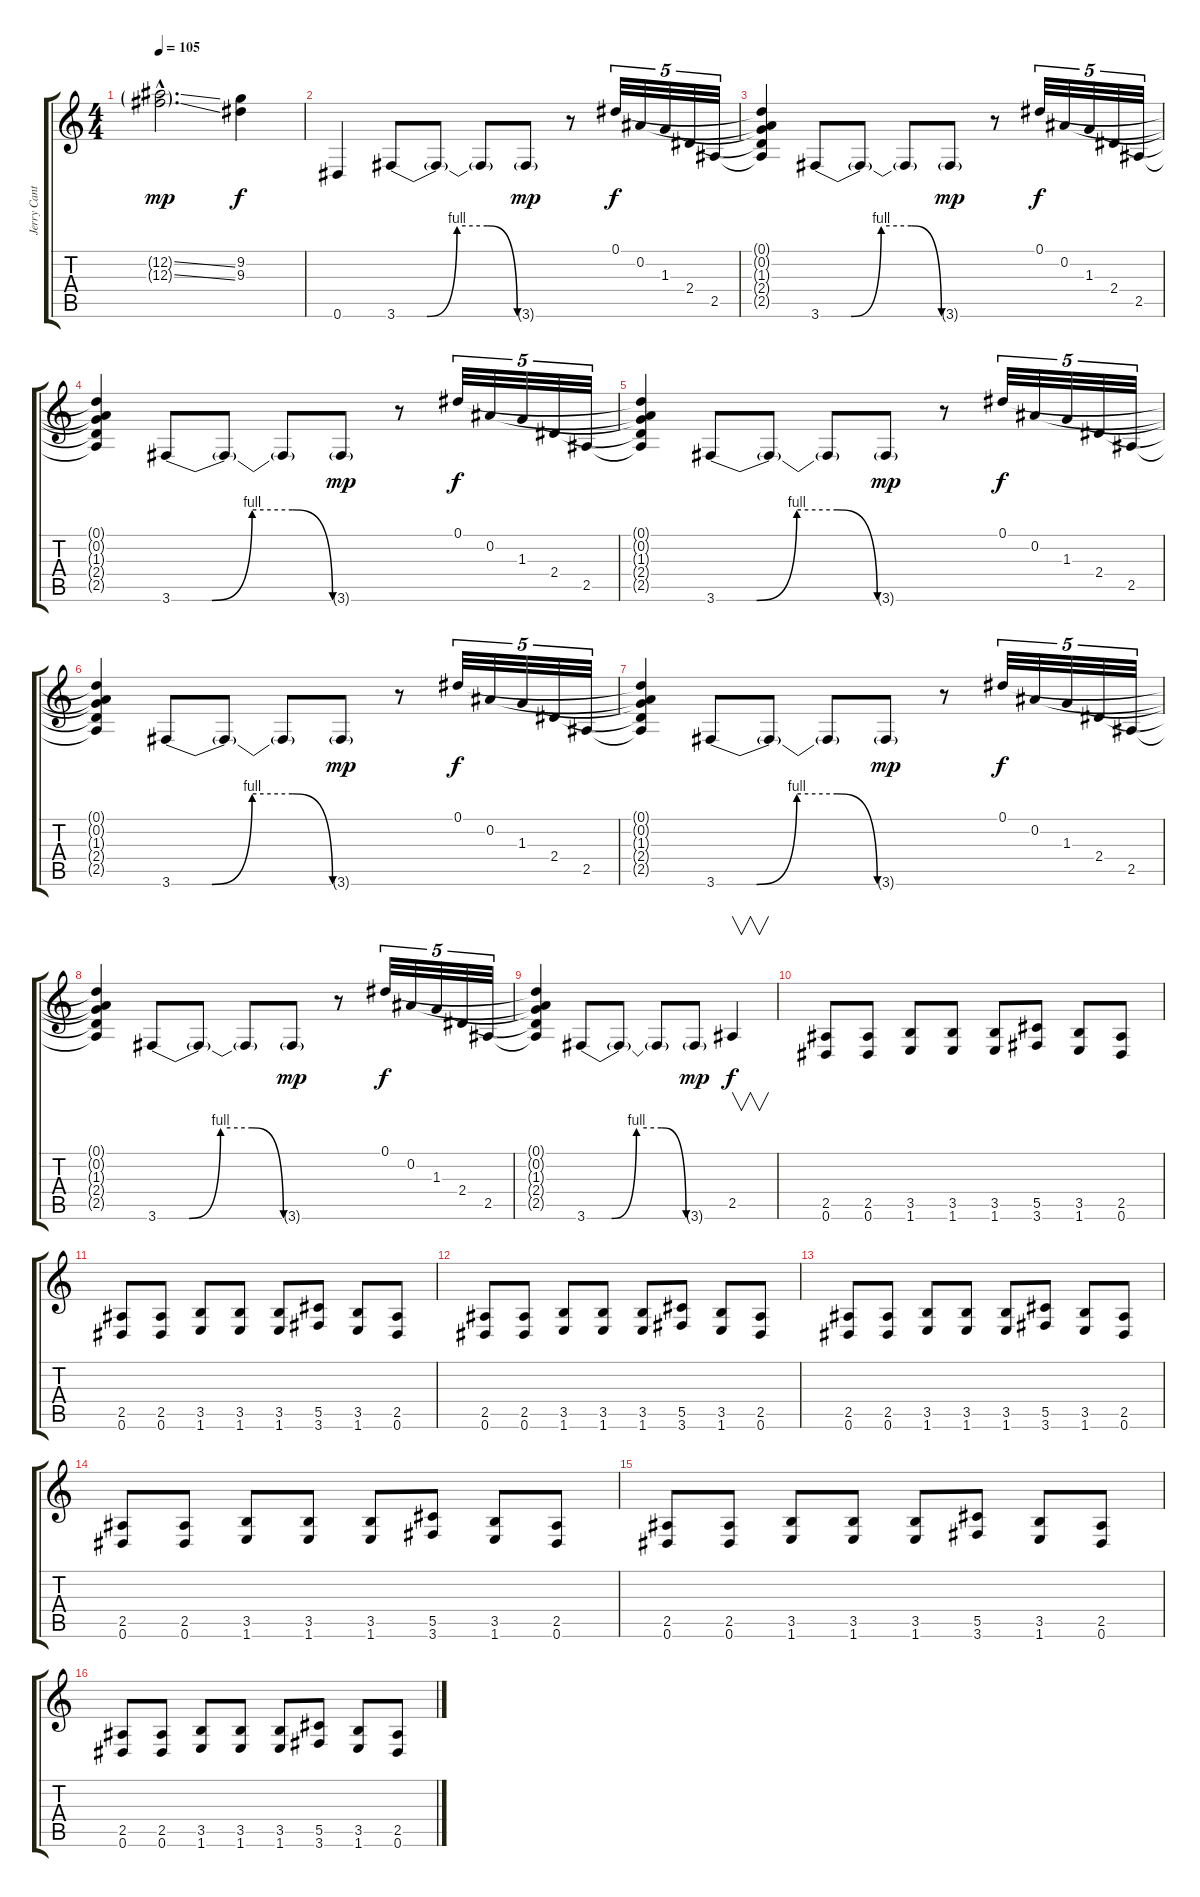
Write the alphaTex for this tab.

\track ("Jerry Cantrell- Guitar 2" "Jerry Cant") {instrument distortionguitar}
\staff {score tabs}
\tuning (Eb4 Bb3 Gb3 Db3 Ab2 Eb2) {hide}
\ts (4 4)
\tempo 105
\clef g2
\ks c
(12.2{ss g hac} 12.3{ss g hac}).2{d dy mp} (9.2 9.3).4{dy f} |
0.6.4 3.6{be (custom 0 0 15 0 30 4 45 4 60 0)}.8 3.6{t}.8 3.6{t}.8 3.6{g}.8{dy mp} r.8 0.1.32{tu (5 4) dy f} 0.2.32{tu (5 4)} 1.3.32{tu (5 4)} 2.4.32{tu (5 4)} 2.5.32{tu (5 4)} |
(0.1{t} 0.2{t} 1.3{t} 2.4{t} 2.5{t}).4 3.6{be (custom 0 0 15 0 30 4 45 4 60 0)}.8 3.6{t}.8 3.6{t}.8 3.6{g}.8{dy mp} r.8 0.1.32{tu (5 4) dy f} 0.2.32{tu (5 4)} 1.3.32{tu (5 4)} 2.4.32{tu (5 4)} 2.5.32{tu (5 4)} |
(0.1{t} 0.2{t} 1.3{t} 2.4{t} 2.5{t}).4 3.6{be (custom 0 0 15 0 30 4 45 4 60 0)}.8 3.6{t}.8 3.6{t}.8 3.6{g}.8{dy mp} r.8 0.1.32{tu (5 4) dy f} 0.2.32{tu (5 4)} 1.3.32{tu (5 4)} 2.4.32{tu (5 4)} 2.5.32{tu (5 4)} |
(0.1{t} 0.2{t} 1.3{t} 2.4{t} 2.5{t}).4 3.6{be (custom 0 0 15 0 30 4 45 4 60 0)}.8 3.6{t}.8 3.6{t}.8 3.6{g}.8{dy mp} r.8 0.1.32{tu (5 4) dy f} 0.2.32{tu (5 4)} 1.3.32{tu (5 4)} 2.4.32{tu (5 4)} 2.5.32{tu (5 4)} |
(0.1{t} 0.2{t} 1.3{t} 2.4{t} 2.5{t}).4 3.6{be (custom 0 0 15 0 30 4 45 4 60 0)}.8 3.6{t}.8 3.6{t}.8 3.6{g}.8{dy mp} r.8 0.1.32{tu (5 4) dy f} 0.2.32{tu (5 4)} 1.3.32{tu (5 4)} 2.4.32{tu (5 4)} 2.5.32{tu (5 4)} |
(0.1{t} 0.2{t} 1.3{t} 2.4{t} 2.5{t}).4 3.6{be (custom 0 0 15 0 30 4 45 4 60 0)}.8 3.6{t}.8 3.6{t}.8 3.6{g}.8{dy mp} r.8 0.1.32{tu (5 4) dy f} 0.2.32{tu (5 4)} 1.3.32{tu (5 4)} 2.4.32{tu (5 4)} 2.5.32{tu (5 4)} |
(0.1{t} 0.2{t} 1.3{t} 2.4{t} 2.5{t}).4 3.6{be (custom 0 0 15 0 30 4 45 4 60 0)}.8 3.6{t}.8 3.6{t}.8 3.6{g}.8{dy mp} r.8 0.1.32{tu (5 4) dy f} 0.2.32{tu (5 4)} 1.3.32{tu (5 4)} 2.4.32{tu (5 4)} 2.5.32{tu (5 4)} |
(0.1{t} 0.2{t} 1.3{t} 2.4{t} 2.5{t}).4 3.6{be (custom 0 0 15 0 30 4 45 4 60 0)}.8 3.6{t}.8 3.6{t}.8 3.6{g}.8{dy mp} 2.5.4{v dy f} |
(2.5 0.6).8 (2.5 0.6).8 (3.5 1.6).8 (3.5 1.6).8 (3.5 1.6).8 (5.5 3.6).8 (3.5 1.6).8 (2.5 0.6).8 |
(2.5 0.6).8 (2.5 0.6).8 (3.5 1.6).8 (3.5 1.6).8 (3.5 1.6).8 (5.5 3.6).8 (3.5 1.6).8 (2.5 0.6).8 |
(2.5 0.6).8 (2.5 0.6).8 (3.5 1.6).8 (3.5 1.6).8 (3.5 1.6).8 (5.5 3.6).8 (3.5 1.6).8 (2.5 0.6).8 |
(2.5 0.6).8 (2.5 0.6).8 (3.5 1.6).8 (3.5 1.6).8 (3.5 1.6).8 (5.5 3.6).8 (3.5 1.6).8 (2.5 0.6).8 |
(2.5 0.6).8 (2.5 0.6).8 (3.5 1.6).8 (3.5 1.6).8 (3.5 1.6).8 (5.5 3.6).8 (3.5 1.6).8 (2.5 0.6).8 |
(2.5 0.6).8 (2.5 0.6).8 (3.5 1.6).8 (3.5 1.6).8 (3.5 1.6).8 (5.5 3.6).8 (3.5 1.6).8 (2.5 0.6).8 |
(2.5 0.6).8 (2.5 0.6).8 (3.5 1.6).8 (3.5 1.6).8 (3.5 1.6).8 (5.5 3.6).8 (3.5 1.6).8 (2.5 0.6).8
